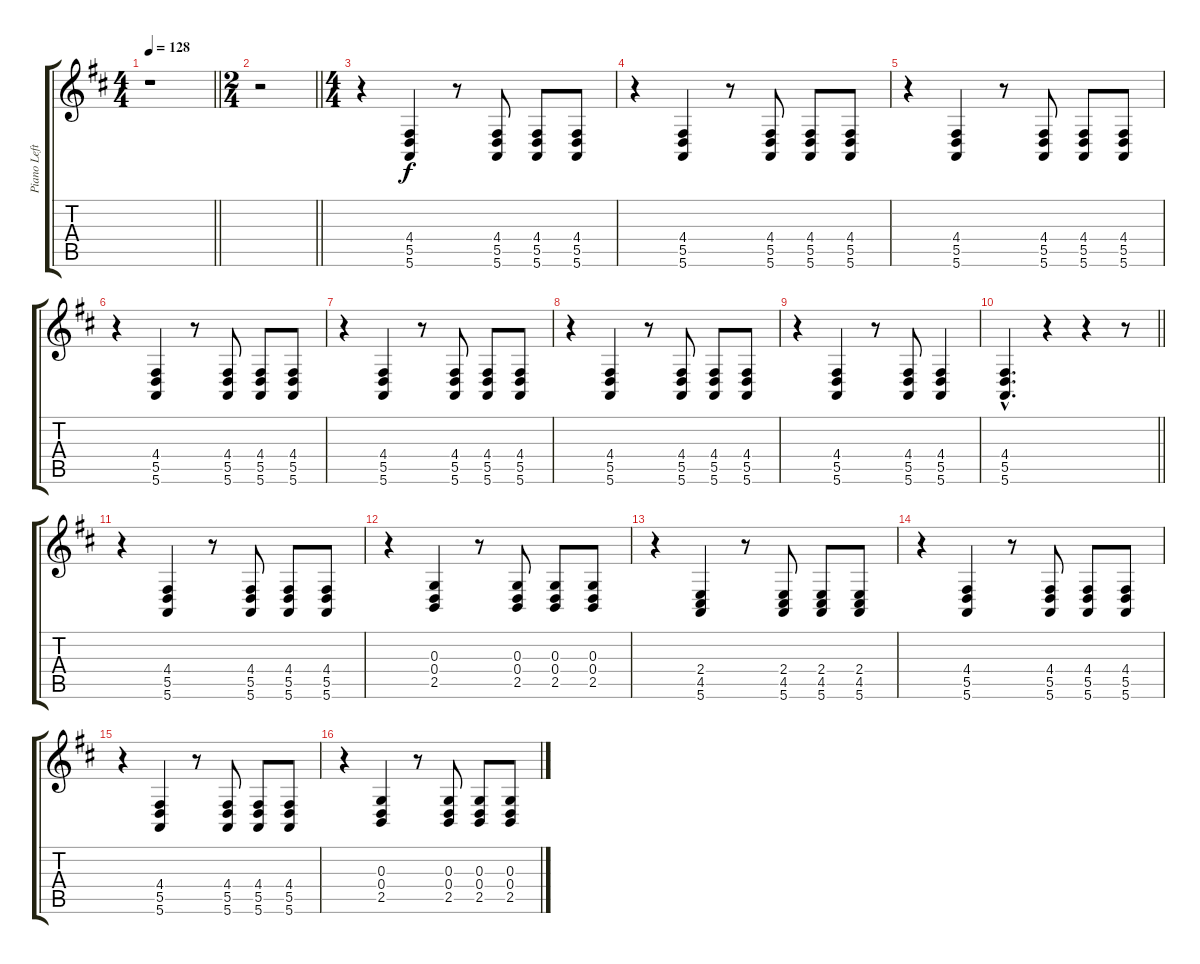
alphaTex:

\track ("Piano Left Hand" "Piano Left") {instrument acousticgrandpiano}
\staff {score tabs}
\tuning (E4 B3 G3 D3 A2 E2) {hide}
\ts (4 4)
\tempo 128
\clef g2
\barLineRight lightlight
\ks d
r.1{dy f instrument acousticgrandpiano} |
\ts (2 4)
\barLineRight lightlight
r.2 |
\ts (4 4)
r.4 (4.4 5.5 5.6).4 r.8 (4.4 5.5 5.6).8 (4.4 5.5 5.6).8 (4.4 5.5 5.6).8 |
r.4 (4.4 5.5 5.6).4 r.8 (4.4 5.5 5.6).8 (4.4 5.5 5.6).8 (4.4 5.5 5.6).8 |
r.4 (4.4 5.5 5.6).4 r.8 (4.4 5.5 5.6).8 (4.4 5.5 5.6).8 (4.4 5.5 5.6).8 |
r.4 (4.4 5.5 5.6).4 r.8 (4.4 5.5 5.6).8 (4.4 5.5 5.6).8 (4.4 5.5 5.6).8 |
r.4 (4.4 5.5 5.6).4 r.8 (4.4 5.5 5.6).8 (4.4 5.5 5.6).8 (4.4 5.5 5.6).8 |
r.4 (4.4 5.5 5.6).4 r.8 (4.4 5.5 5.6).8 (4.4 5.5 5.6).8 (4.4 5.5 5.6).8 |
r.4 (4.4 5.5 5.6).4 r.8 (4.4 5.5 5.6).8 (4.4 5.5 5.6).4 |
\barLineRight lightlight
(4.4{hac} 5.5{hac} 5.6{hac}).4{d} r.4 r.4 r.8 |
r.4 (4.4 5.5 5.6).4 r.8 (4.4 5.5 5.6).8 (4.4 5.5 5.6).8 (4.4 5.5 5.6).8 |
r.4 (0.3 0.4 2.5).4 r.8 (0.3 0.4 2.5).8 (0.3 0.4 2.5).8 (0.3 0.4 2.5).8 |
r.4 (2.4 4.5 5.6).4 r.8 (2.4 4.5 5.6).8 (2.4 4.5 5.6).8 (2.4 4.5 5.6).8 |
r.4 (4.4 5.5 5.6).4 r.8 (4.4 5.5 5.6).8 (4.4 5.5 5.6).8 (4.4 5.5 5.6).8 |
r.4 (4.4 5.5 5.6).4 r.8 (4.4 5.5 5.6).8 (4.4 5.5 5.6).8 (4.4 5.5 5.6).8 |
r.4 (0.3 0.4 2.5).4 r.8 (0.3 0.4 2.5).8 (0.3 0.4 2.5).8 (0.3 0.4 2.5).8
